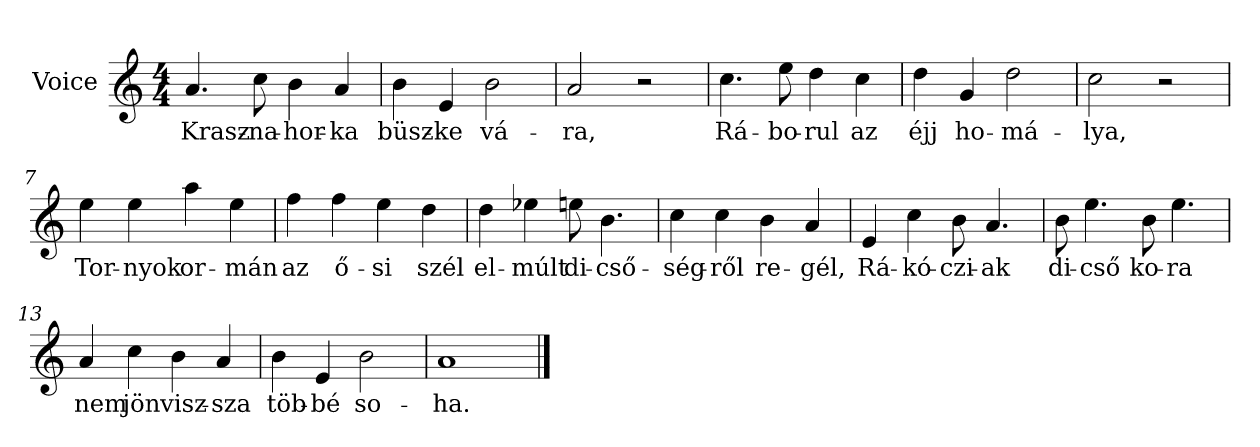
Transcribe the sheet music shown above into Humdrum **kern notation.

**kern	**text
*part1	*part1
*staff1	*staff1
*I"Voice	*
*clefG2	*
*k[]	*
*C:	*
*M4/4	*
=1	=1
4.a/	Krasz-
8cc\	-na-
4b\	-hor-
4a/	-ka
=2	=2
4b\	büsz-
4e/	ke
2b\	vá-
=3	=3
2a/	-ra,
2r	.
=4	=4
4.cc\	Rá-
8ee\	-bo-
4dd\	-rul
4cc\	az
=5	=5
4dd\	éjj
4g/	ho-
2dd\	-má-
=6	=6
2cc\	-lya,
2r	.
!!LO:LB:g=z
=7	=7
4ee\	Tor-
4ee\	-nyok
4aa\	or-
4ee\	-mán
=8	=8
4ff\	az
4ff\	ő-
4ee\	-si
4dd\	szél
=9	=9
4dd\	el-
4ee-X\	-múlt
8een\	di-
4.b\	-cső-
=10	=10
4cc\	-ség-
4cc\	-ről
4b\	re-
4a/	-gél,
=11	=11
4e/	Rá-
4cc\	-kó-
8b\	-czi-
4.a/	-ak
!!LO:LB:g=z
=12	=12
8b\	di-
4.ee\	-cső
8b\	ko-
4.ee\	-ra
=13	=13
4a/	nem
4cc\	jön
4b\	visz-
4a/	-sza
=14	=14
4b\	töb-
4e/	-bé
2b\	so-
=15	=15
1a	-ha.-
==	==
*-	*-
